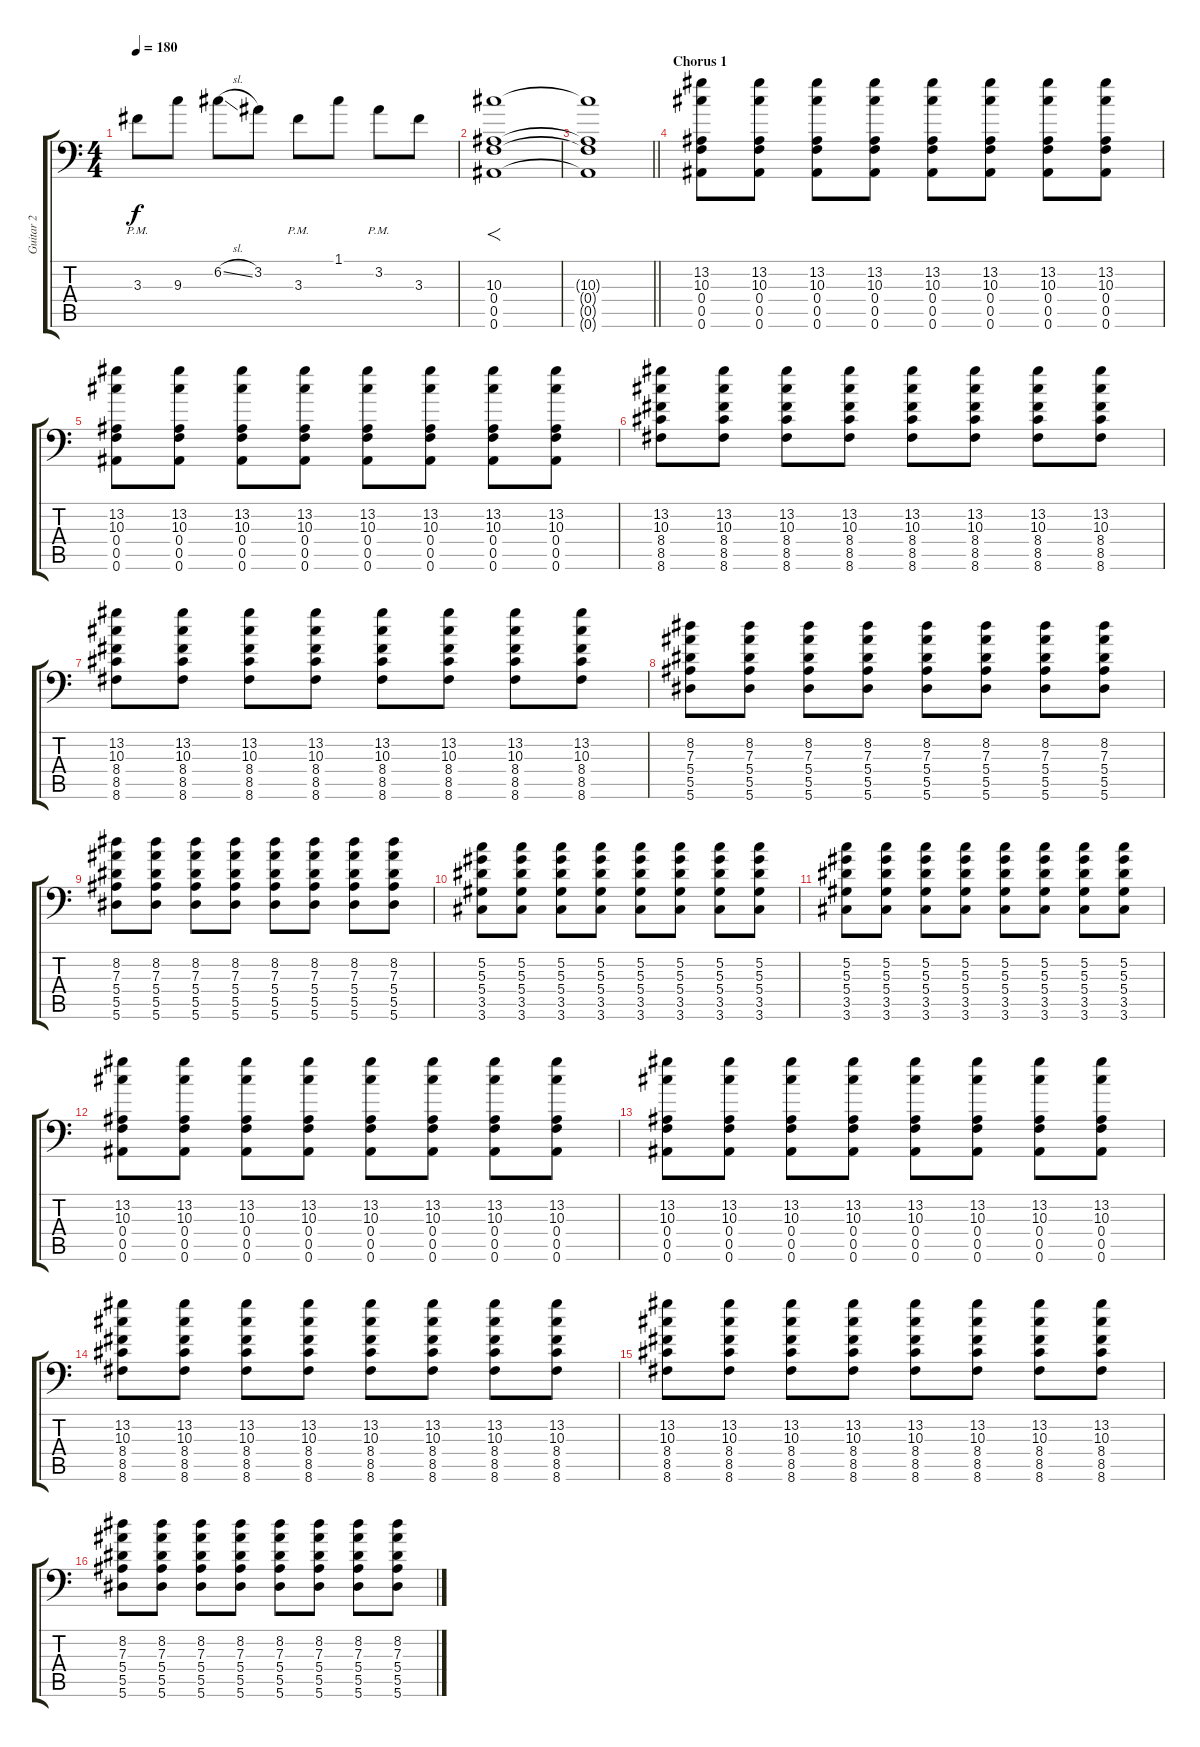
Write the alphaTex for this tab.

\track ("Guitar 2" "Guitar 2") {instrument distortionguitar}
\staff {score tabs}
\tuning (C4 G3 Eb3 Bb2 F2 Bb1) {hide}
\ts (4 4)
\tempo 180
\clef f4
\ks c
3.3{pm}.8{dy f} 9.3.8 6.2{sl}.8 3.2.8 3.3{pm}.8 1.1.8 3.2{pm}.8 3.3.8 |
(10.3 0.4 0.5 0.6).1{f} |
\barLineRight lightlight
(10.3{t} 0.4{t} 0.5{t} 0.6{t}).1 |
\section ("" "Chorus 1")
(13.2 10.3 0.4 0.5 0.6).8{volume 10} (13.2 10.3 0.4 0.5 0.6).8 (13.2 10.3 0.4 0.5 0.6).8 (13.2 10.3 0.4 0.5 0.6).8 (13.2 10.3 0.4 0.5 0.6).8 (13.2 10.3 0.4 0.5 0.6).8 (13.2 10.3 0.4 0.5 0.6).8 (13.2 10.3 0.4 0.5 0.6).8 |
(13.2 10.3 0.4 0.5 0.6).8 (13.2 10.3 0.4 0.5 0.6).8 (13.2 10.3 0.4 0.5 0.6).8 (13.2 10.3 0.4 0.5 0.6).8 (13.2 10.3 0.4 0.5 0.6).8 (13.2 10.3 0.4 0.5 0.6).8 (13.2 10.3 0.4 0.5 0.6).8 (13.2 10.3 0.4 0.5 0.6).8 |
(13.2 10.3 8.4 8.5 8.6).8 (13.2 10.3 8.4 8.5 8.6).8 (13.2 10.3 8.4 8.5 8.6).8 (13.2 10.3 8.4 8.5 8.6).8 (13.2 10.3 8.4 8.5 8.6).8 (13.2 10.3 8.4 8.5 8.6).8 (13.2 10.3 8.4 8.5 8.6).8 (13.2 10.3 8.4 8.5 8.6).8 |
(13.2 10.3 8.4 8.5 8.6).8 (13.2 10.3 8.4 8.5 8.6).8 (13.2 10.3 8.4 8.5 8.6).8 (13.2 10.3 8.4 8.5 8.6).8 (13.2 10.3 8.4 8.5 8.6).8 (13.2 10.3 8.4 8.5 8.6).8 (13.2 10.3 8.4 8.5 8.6).8 (13.2 10.3 8.4 8.5 8.6).8 |
(8.2 7.3 5.4 5.5 5.6).8 (8.2 7.3 5.4 5.5 5.6).8 (8.2 7.3 5.4 5.5 5.6).8 (8.2 7.3 5.4 5.5 5.6).8 (8.2 7.3 5.4 5.5 5.6).8 (8.2 7.3 5.4 5.5 5.6).8 (8.2 7.3 5.4 5.5 5.6).8 (8.2 7.3 5.4 5.5 5.6).8 |
(8.2 7.3 5.4 5.5 5.6).8 (8.2 7.3 5.4 5.5 5.6).8 (8.2 7.3 5.4 5.5 5.6).8 (8.2 7.3 5.4 5.5 5.6).8 (8.2 7.3 5.4 5.5 5.6).8 (8.2 7.3 5.4 5.5 5.6).8 (8.2 7.3 5.4 5.5 5.6).8 (8.2 7.3 5.4 5.5 5.6).8 |
(5.2 5.3 5.4 3.5 3.6).8 (5.2 5.3 5.4 3.5 3.6).8 (5.2 5.3 5.4 3.5 3.6).8 (5.2 5.3 5.4 3.5 3.6).8 (5.2 5.3 5.4 3.5 3.6).8 (5.2 5.3 5.4 3.5 3.6).8 (5.2 5.3 5.4 3.5 3.6).8 (5.2 5.3 5.4 3.5 3.6).8 |
(5.2 5.3 5.4 3.5 3.6).8 (5.2 5.3 5.4 3.5 3.6).8 (5.2 5.3 5.4 3.5 3.6).8 (5.2 5.3 5.4 3.5 3.6).8 (5.2 5.3 5.4 3.5 3.6).8 (5.2 5.3 5.4 3.5 3.6).8 (5.2 5.3 5.4 3.5 3.6).8 (5.2 5.3 5.4 3.5 3.6).8 |
(13.2 10.3 0.4 0.5 0.6).8{volume 10} (13.2 10.3 0.4 0.5 0.6).8 (13.2 10.3 0.4 0.5 0.6).8 (13.2 10.3 0.4 0.5 0.6).8 (13.2 10.3 0.4 0.5 0.6).8 (13.2 10.3 0.4 0.5 0.6).8 (13.2 10.3 0.4 0.5 0.6).8 (13.2 10.3 0.4 0.5 0.6).8 |
(13.2 10.3 0.4 0.5 0.6).8 (13.2 10.3 0.4 0.5 0.6).8 (13.2 10.3 0.4 0.5 0.6).8 (13.2 10.3 0.4 0.5 0.6).8 (13.2 10.3 0.4 0.5 0.6).8 (13.2 10.3 0.4 0.5 0.6).8 (13.2 10.3 0.4 0.5 0.6).8 (13.2 10.3 0.4 0.5 0.6).8 |
(13.2 10.3 8.4 8.5 8.6).8 (13.2 10.3 8.4 8.5 8.6).8 (13.2 10.3 8.4 8.5 8.6).8 (13.2 10.3 8.4 8.5 8.6).8 (13.2 10.3 8.4 8.5 8.6).8 (13.2 10.3 8.4 8.5 8.6).8 (13.2 10.3 8.4 8.5 8.6).8 (13.2 10.3 8.4 8.5 8.6).8 |
(13.2 10.3 8.4 8.5 8.6).8 (13.2 10.3 8.4 8.5 8.6).8 (13.2 10.3 8.4 8.5 8.6).8 (13.2 10.3 8.4 8.5 8.6).8 (13.2 10.3 8.4 8.5 8.6).8 (13.2 10.3 8.4 8.5 8.6).8 (13.2 10.3 8.4 8.5 8.6).8 (13.2 10.3 8.4 8.5 8.6).8 |
(8.2 7.3 5.4 5.5 5.6).8 (8.2 7.3 5.4 5.5 5.6).8 (8.2 7.3 5.4 5.5 5.6).8 (8.2 7.3 5.4 5.5 5.6).8 (8.2 7.3 5.4 5.5 5.6).8 (8.2 7.3 5.4 5.5 5.6).8 (8.2 7.3 5.4 5.5 5.6).8 (8.2 7.3 5.4 5.5 5.6).8
